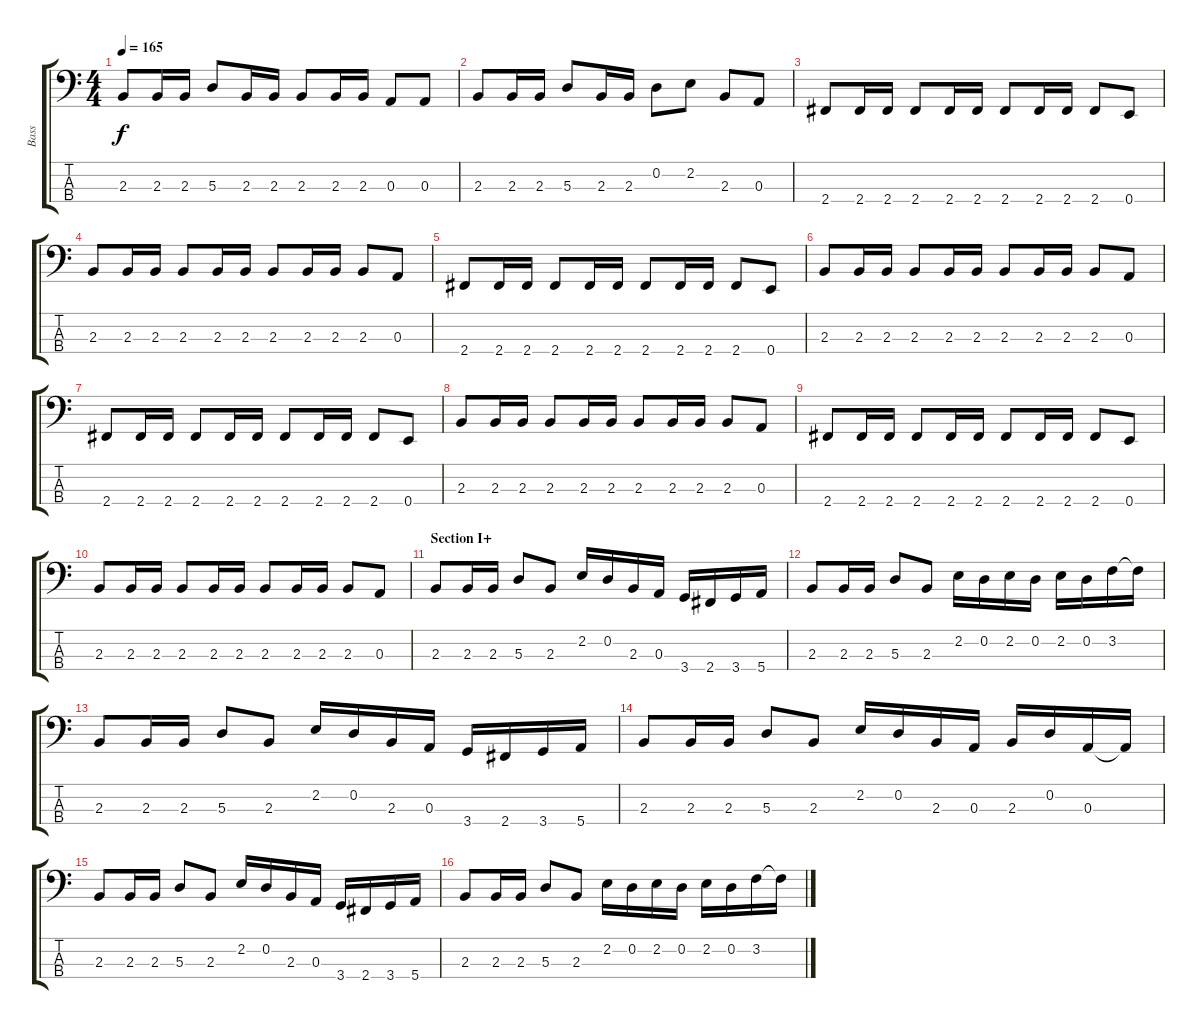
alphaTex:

\track ("Bass" "Bass") {instrument electricbassfinger}
\staff {score tabs}
\tuning (G2 D2 A1 E1) {hide}
\ts (4 4)
\tempo 165
\clef f4
\ks c
2.3.8{dy f} 2.3.16 2.3.16 5.3.8 2.3.16 2.3.16 2.3.8 2.3.16 2.3.16 0.3.8 0.3.8 |
2.3.8 2.3.16 2.3.16 5.3.8 2.3.16 2.3.16 0.2.8 2.2.8 2.3.8 0.3.8 |
2.4.8 2.4.16 2.4.16 2.4.8 2.4.16 2.4.16 2.4.8 2.4.16 2.4.16 2.4.8 0.4.8 |
2.3.8 2.3.16 2.3.16 2.3.8 2.3.16 2.3.16 2.3.8 2.3.16 2.3.16 2.3.8 0.3.8 |
2.4.8 2.4.16 2.4.16 2.4.8 2.4.16 2.4.16 2.4.8 2.4.16 2.4.16 2.4.8 0.4.8 |
2.3.8 2.3.16 2.3.16 2.3.8 2.3.16 2.3.16 2.3.8 2.3.16 2.3.16 2.3.8 0.3.8 |
2.4.8 2.4.16 2.4.16 2.4.8 2.4.16 2.4.16 2.4.8 2.4.16 2.4.16 2.4.8 0.4.8 |
2.3.8 2.3.16 2.3.16 2.3.8 2.3.16 2.3.16 2.3.8 2.3.16 2.3.16 2.3.8 0.3.8 |
2.4.8 2.4.16 2.4.16 2.4.8 2.4.16 2.4.16 2.4.8 2.4.16 2.4.16 2.4.8 0.4.8 |
2.3.8 2.3.16 2.3.16 2.3.8 2.3.16 2.3.16 2.3.8 2.3.16 2.3.16 2.3.8 0.3.8 |
\section ("" "Section I+")
2.3.8 2.3.16 2.3.16 5.3.8 2.3.8 2.2.16 0.2.16 2.3.16 0.3.16 3.4.16 2.4.16 3.4.16 5.4.16 |
2.3.8 2.3.16 2.3.16 5.3.8 2.3.8 2.2.16 0.2.16 2.2.16 0.2.16 2.2.16 0.2.16 3.2.16 3.2{t}.16 |
2.3.8 2.3.16 2.3.16 5.3.8 2.3.8 2.2.16 0.2.16 2.3.16 0.3.16 3.4.16 2.4.16 3.4.16 5.4.16 |
2.3.8 2.3.16 2.3.16 5.3.8 2.3.8 2.2.16 0.2.16 2.3.16 0.3.16 2.3.16 0.2.16 0.3.16 0.3{t}.16 |
2.3.8 2.3.16 2.3.16 5.3.8 2.3.8 2.2.16 0.2.16 2.3.16 0.3.16 3.4.16 2.4.16 3.4.16 5.4.16 |
2.3.8 2.3.16 2.3.16 5.3.8 2.3.8 2.2.16 0.2.16 2.2.16 0.2.16 2.2.16 0.2.16 3.2.16 3.2{t}.16
